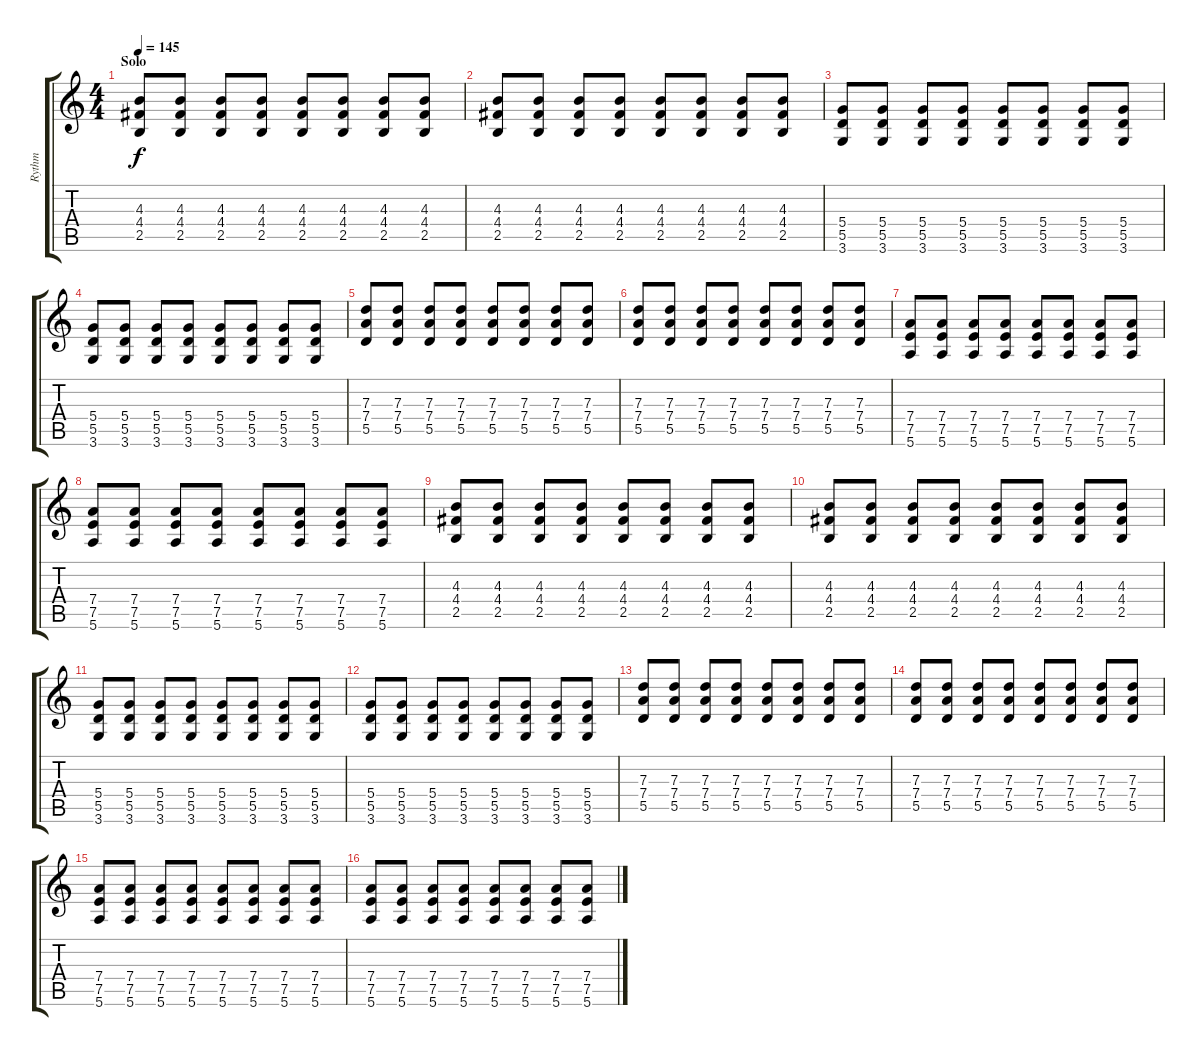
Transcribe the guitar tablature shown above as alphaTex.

\track ("Rythm" "Rythm") {instrument distortionguitar}
\staff {score tabs}
\tuning (E4 B3 G3 D3 A2 E2) {hide}
\ts (4 4)
\section ("" "Solo")
\tempo 145
\clef g2
\ks c
(4.3 4.4 2.5).8{dy f} (4.3 4.4 2.5).8 (4.3 4.4 2.5).8 (4.3 4.4 2.5).8 (4.3 4.4 2.5).8 (4.3 4.4 2.5).8 (4.3 4.4 2.5).8 (4.3 4.4 2.5).8 |
(4.3 4.4 2.5).8 (4.3 4.4 2.5).8 (4.3 4.4 2.5).8 (4.3 4.4 2.5).8 (4.3 4.4 2.5).8 (4.3 4.4 2.5).8 (4.3 4.4 2.5).8 (4.3 4.4 2.5).8 |
(5.4 5.5 3.6).8 (5.4 5.5 3.6).8 (5.4 5.5 3.6).8 (5.4 5.5 3.6).8 (5.4 5.5 3.6).8 (5.4 5.5 3.6).8 (5.4 5.5 3.6).8 (5.4 5.5 3.6).8 |
(5.4 5.5 3.6).8 (5.4 5.5 3.6).8 (5.4 5.5 3.6).8 (5.4 5.5 3.6).8 (5.4 5.5 3.6).8 (5.4 5.5 3.6).8 (5.4 5.5 3.6).8 (5.4 5.5 3.6).8 |
(7.3 7.4 5.5).8 (7.3 7.4 5.5).8 (7.3 7.4 5.5).8 (7.3 7.4 5.5).8 (7.3 7.4 5.5).8 (7.3 7.4 5.5).8 (7.3 7.4 5.5).8 (7.3 7.4 5.5).8 |
(7.3 7.4 5.5).8 (7.3 7.4 5.5).8 (7.3 7.4 5.5).8 (7.3 7.4 5.5).8 (7.3 7.4 5.5).8 (7.3 7.4 5.5).8 (7.3 7.4 5.5).8 (7.3 7.4 5.5).8 |
(7.4 7.5 5.6).8 (7.4 7.5 5.6).8 (7.4 7.5 5.6).8 (7.4 7.5 5.6).8 (7.4 7.5 5.6).8 (7.4 7.5 5.6).8 (7.4 7.5 5.6).8 (7.4 7.5 5.6).8 |
(7.4 7.5 5.6).8 (7.4 7.5 5.6).8 (7.4 7.5 5.6).8 (7.4 7.5 5.6).8 (7.4 7.5 5.6).8 (7.4 7.5 5.6).8 (7.4 7.5 5.6).8 (7.4 7.5 5.6).8 |
(4.3 4.4 2.5).8 (4.3 4.4 2.5).8 (4.3 4.4 2.5).8 (4.3 4.4 2.5).8 (4.3 4.4 2.5).8 (4.3 4.4 2.5).8 (4.3 4.4 2.5).8 (4.3 4.4 2.5).8 |
(4.3 4.4 2.5).8 (4.3 4.4 2.5).8 (4.3 4.4 2.5).8 (4.3 4.4 2.5).8 (4.3 4.4 2.5).8 (4.3 4.4 2.5).8 (4.3 4.4 2.5).8 (4.3 4.4 2.5).8 |
(5.4 5.5 3.6).8 (5.4 5.5 3.6).8 (5.4 5.5 3.6).8 (5.4 5.5 3.6).8 (5.4 5.5 3.6).8 (5.4 5.5 3.6).8 (5.4 5.5 3.6).8 (5.4 5.5 3.6).8 |
(5.4 5.5 3.6).8 (5.4 5.5 3.6).8 (5.4 5.5 3.6).8 (5.4 5.5 3.6).8 (5.4 5.5 3.6).8 (5.4 5.5 3.6).8 (5.4 5.5 3.6).8 (5.4 5.5 3.6).8 |
(7.3 7.4 5.5).8 (7.3 7.4 5.5).8 (7.3 7.4 5.5).8 (7.3 7.4 5.5).8 (7.3 7.4 5.5).8 (7.3 7.4 5.5).8 (7.3 7.4 5.5).8 (7.3 7.4 5.5).8 |
(7.3 7.4 5.5).8 (7.3 7.4 5.5).8 (7.3 7.4 5.5).8 (7.3 7.4 5.5).8 (7.3 7.4 5.5).8 (7.3 7.4 5.5).8 (7.3 7.4 5.5).8 (7.3 7.4 5.5).8 |
(7.4 7.5 5.6).8 (7.4 7.5 5.6).8 (7.4 7.5 5.6).8 (7.4 7.5 5.6).8 (7.4 7.5 5.6).8 (7.4 7.5 5.6).8 (7.4 7.5 5.6).8 (7.4 7.5 5.6).8 |
(7.4 7.5 5.6).8 (7.4 7.5 5.6).8 (7.4 7.5 5.6).8 (7.4 7.5 5.6).8 (7.4 7.5 5.6).8 (7.4 7.5 5.6).8 (7.4 7.5 5.6).8 (7.4 7.5 5.6).8
